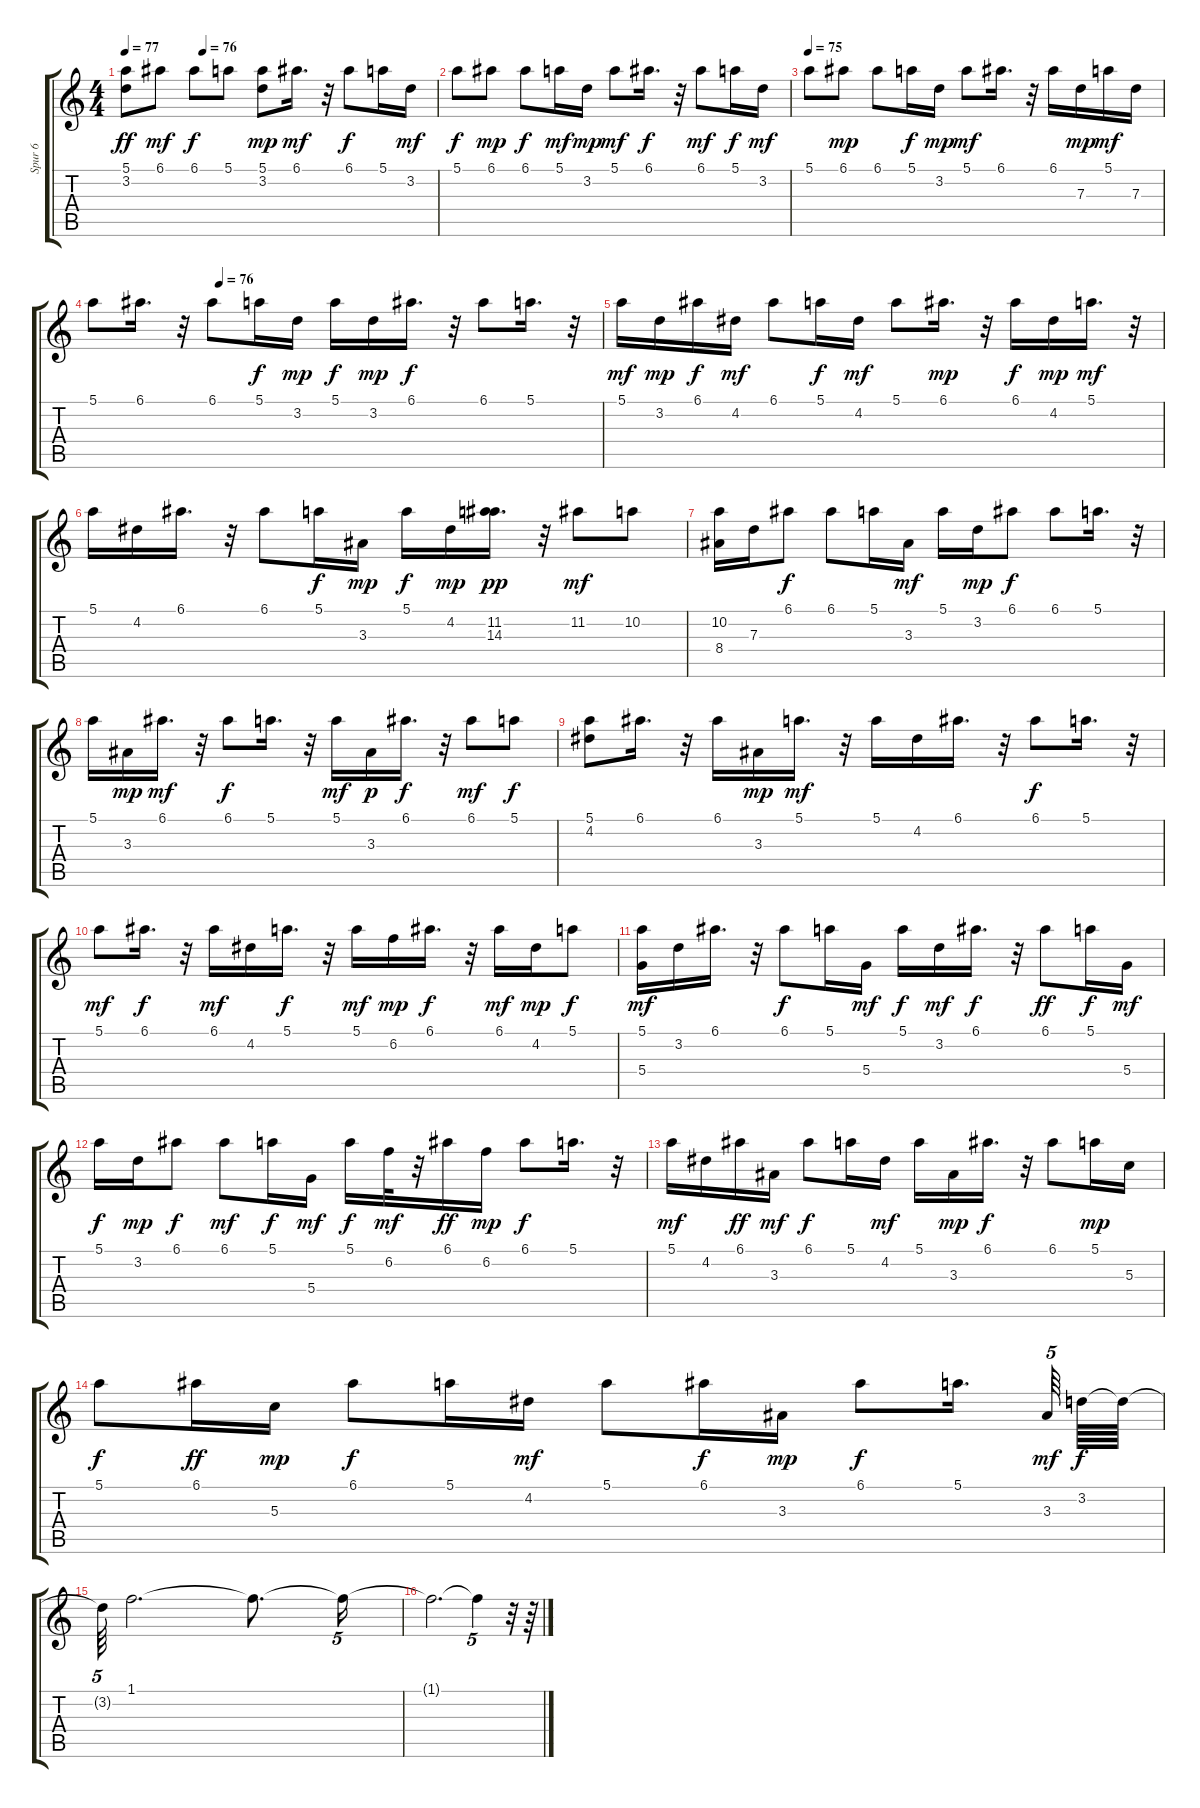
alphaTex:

\track ("Spur 6" "Spur 6") {instrument electricguitarjazz}
\staff {score tabs}
\tuning (E4 B3 G3 D3 A2 E2) {hide}
\ts (4 4)
\tempo 77
\tempo (76 0.25)
\clef g2
\ks c
(5.1 3.2).8{dy ff} 6.1.8{dy mf} 6.1.8{dy f} 5.1.8 (5.1 3.2).8{dy mp} 6.1.16{d dy mf} r.32 6.1.8{dy f} 5.1.16 3.2.16{dy mf} |
5.1.8{dy f} 6.1.8{dy mp} 6.1.8{dy f} 5.1.16{dy mf} 3.2.16{dy mp} 5.1.8{dy mf} 6.1.16{d dy f} r.32 6.1.8{dy mf} 5.1.16{dy f} 3.2.16{dy mf} |
\tempo 75
5.1.8 6.1.8{dy mp} 6.1.8 5.1.16{dy f} 3.2.16{dy mp} 5.1.8{dy mf} 6.1.16{d} r.32 6.1.16 7.3.16{dy mp} 5.1.16{dy mf} 7.3.16 |
\tempo (76 0.25)
5.1.8 6.1.16{d} r.32 6.1.8 5.1.16{dy f} 3.2.16{dy mp} 5.1.16{dy f} 3.2.16{dy mp} 6.1.16{d dy f} r.32 6.1.8 5.1.16{d} r.32 |
5.1.16{dy mf} 3.2.16{dy mp} 6.1.16{dy f} 4.2.16{dy mf} 6.1.8 5.1.16{dy f} 4.2.16{dy mf} 5.1.8 6.1.16{d dy mp} r.32 6.1.16{dy f} 4.2.16{dy mp} 5.1.16{d dy mf} r.32 |
5.1.16 4.2.16 6.1.16{d} r.32 6.1.8 5.1.16{dy f} 3.3.16{dy mp} 5.1.16{dy f} 4.2.16{dy mp} (11.2 14.3).16{d dy pp} r.32 11.2.8{dy mf} 10.2.8 |
(10.2 8.4).16 7.3.16 6.1.8{dy f} 6.1.8 5.1.16 3.3.16{dy mf} 5.1.16 3.2.16{dy mp} 6.1.8{dy f} 6.1.8 5.1.16{d} r.32 |
5.1.16 3.3.16{dy mp} 6.1.16{d dy mf} r.32 6.1.8{dy f} 5.1.16{d} r.32 5.1.16{dy mf} 3.3.16{dy p} 6.1.16{d dy f} r.32 6.1.8{dy mf} 5.1.8{dy f} |
(5.1 4.2).8 6.1.16{d} r.32 6.1.16 3.3.16{dy mp} 5.1.16{d dy mf} r.32 5.1.16 4.2.16 6.1.16{d} r.32 6.1.8{dy f} 5.1.16{d} r.32 |
5.1.8{dy mf} 6.1.16{d dy f} r.32 6.1.16{dy mf} 4.2.16 5.1.16{d dy f} r.32 5.1.16{dy mf} 6.2.16{dy mp} 6.1.16{d dy f} r.32 6.1.16{dy mf} 4.2.16{dy mp} 5.1.8{dy f} |
(5.1 5.4).16{dy mf} 3.2.16 6.1.16{d} r.32 6.1.8{dy f} 5.1.16 5.4.16{dy mf} 5.1.16{dy f} 3.2.16{dy mf} 6.1.16{d dy f} r.32 6.1.8{dy ff} 5.1.16{dy f} 5.4.16{dy mf} |
5.1.16{dy f} 3.2.16{dy mp} 6.1.8{dy f} 6.1.8{dy mf} 5.1.16{dy f} 5.4.16{dy mf} 5.1.16{dy f} 6.2.32{dy mf} r.32 6.1.16{dy ff} 6.2.16{dy mp} 6.1.8{dy f} 5.1.16{d} r.32 |
5.1.16{dy mf} 4.2.16 6.1.16{dy ff} 3.3.16{dy mf} 6.1.8{dy f} 5.1.16 4.2.16{dy mf} 5.1.16 3.3.16{dy mp} 6.1.16{d dy f} r.32 6.1.8 5.1.16{dy mp} 5.3.16 |
5.1.8{dy f} 6.1.16{dy ff} 5.3.16{dy mp} 6.1.8{dy f} 5.1.16 4.2.16{dy mf} 5.1.8 6.1.16{dy f} 3.3.16{dy mp} 6.1.8{dy f} 5.1.16{d} 3.3.64{tu (5 4) dy mf} 3.2.64{dy f} 3.2{t}.64 |
3.2{t}.64{tu (5 4)} 1.1.2{d} 1.1{t}.8{d} 1.1{t}.16{tu (5 4)} |
1.1{t}.2{d} 1.1{t}.4{tu (5 4)} r.32 r.64
